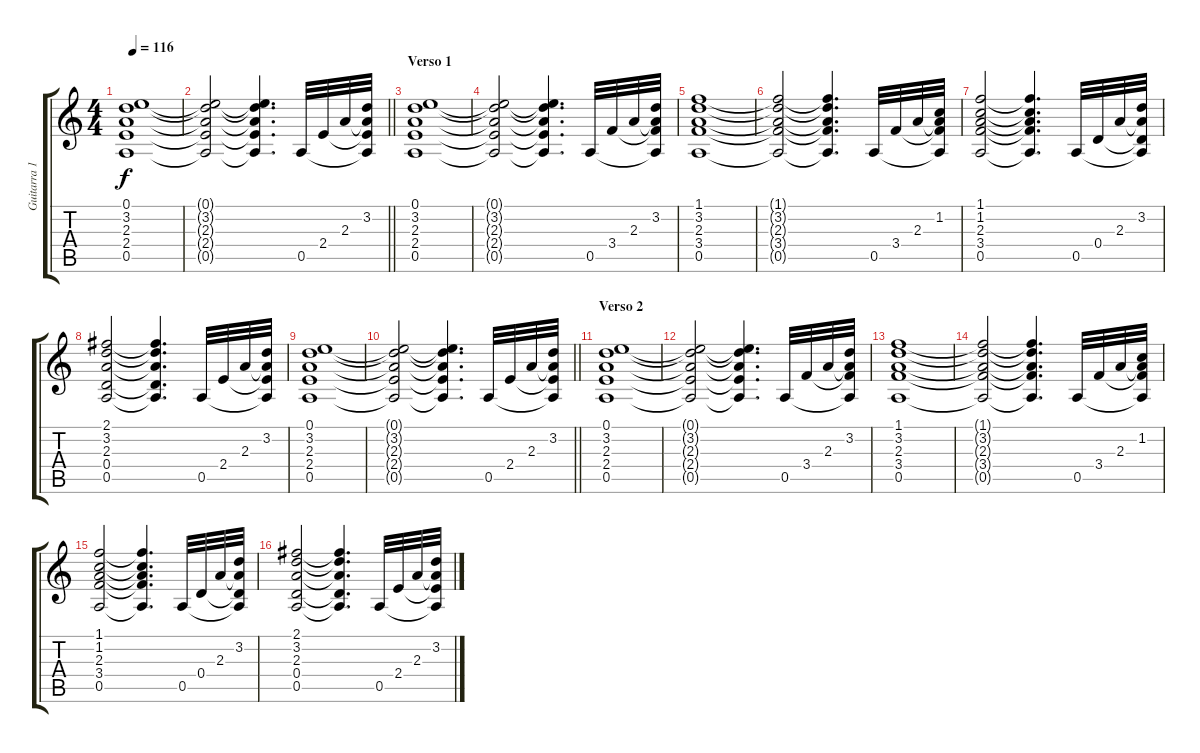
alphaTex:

\track ("Guitarra 12 cuerdas" "Guitarra 1") {instrument acousticguitarsteel}
\staff {score tabs}
\tuning (E4 B3 G3 D3 A2 E2) {hide}
\ts (4 4)
\tempo 116
\clef g2
\ks c
(0.1 3.2 2.3 2.4 0.5).1{dy f} |
\barLineRight lightlight
(0.1{t} 3.2{t} 2.3{t} 2.4{t} 0.5{t}).2 (0.1{t} 3.2{t} 2.3{t} 2.4{t} 0.5{t}).4{d} 0.5.32 2.4.32 2.3.32 (3.2 2.3{t} 2.4{t} 0.5{t}).32 |
\section ("" "Verso 1")
(0.1 3.2 2.3 2.4 0.5).1 |
(0.1{t} 3.2{t} 2.3{t} 2.4{t} 0.5{t}).2 (0.1{t} 3.2{t} 2.3{t} 2.4{t} 0.5{t}).4{d} 0.5.32 3.4.32 2.3.32 (3.2 2.3{t} 3.4{t} 0.5{t}).32 |
(1.1 3.2 2.3 3.4 0.5).1 |
(1.1{t} 3.2{t} 2.3{t} 3.4{t} 0.5{t}).2 (1.1{t} 3.2{t} 2.3{t} 3.4{t} 0.5{t}).4{d} 0.5.32 3.4.32 2.3.32 (1.2 2.3{t} 3.4{t} 0.5{t}).32 |
(1.1 1.2 2.3 3.4 0.5).2 (1.1{t} 1.2{t} 2.3{t} 3.4{t} 0.5{t}).4{d} 0.5.32 0.4.32 2.3.32 (3.2 2.3{t} 0.4{t} 0.5{t}).32 |
(2.1 3.2 2.3 0.4 0.5).2 (2.1{t} 3.2{t} 2.3{t} 0.4{t} 0.5{t}).4{d} 0.5.32 2.4.32 2.3.32 (3.2 2.3{t} 2.4{t} 0.5{t}).32 |
(0.1 3.2 2.3 2.4 0.5).1 |
\barLineRight lightlight
(0.1{t} 3.2{t} 2.3{t} 2.4{t} 0.5{t}).2 (0.1{t} 3.2{t} 2.3{t} 2.4{t} 0.5{t}).4{d} 0.5.32 2.4.32 2.3.32 (3.2 2.3{t} 2.4{t} 0.5{t}).32 |
\section ("" "Verso 2")
(0.1 3.2 2.3 2.4 0.5).1 |
(0.1{t} 3.2{t} 2.3{t} 2.4{t} 0.5{t}).2 (0.1{t} 3.2{t} 2.3{t} 2.4{t} 0.5{t}).4{d} 0.5.32 3.4.32 2.3.32 (3.2 2.3{t} 3.4{t} 0.5{t}).32 |
(1.1 3.2 2.3 3.4 0.5).1 |
(1.1{t} 3.2{t} 2.3{t} 3.4{t} 0.5{t}).2 (1.1{t} 3.2{t} 2.3{t} 3.4{t} 0.5{t}).4{d} 0.5.32 3.4.32 2.3.32 (1.2 2.3{t} 3.4{t} 0.5{t}).32 |
(1.1 1.2 2.3 3.4 0.5).2 (1.1{t} 1.2{t} 2.3{t} 3.4{t} 0.5{t}).4{d} 0.5.32 0.4.32 2.3.32 (3.2 2.3{t} 0.4{t} 0.5{t}).32 |
(2.1 3.2 2.3 0.4 0.5).2 (2.1{t} 3.2{t} 2.3{t} 0.4{t} 0.5{t}).4{d} 0.5.32 2.4.32 2.3.32 (3.2 2.3{t} 2.4{t} 0.5{t}).32
